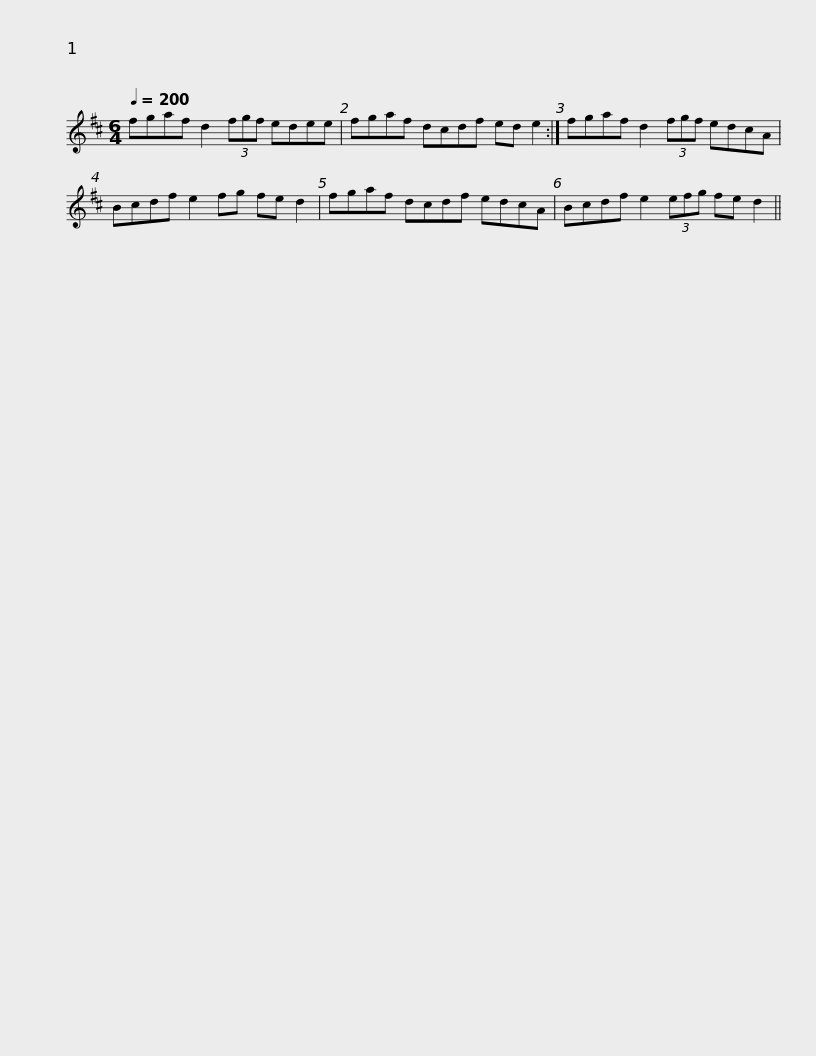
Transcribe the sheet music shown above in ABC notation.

X:1
L:1/8
Q:1/4=200
M:6/4
I:linebreak $
K:D
V:1 treble
V:1
 fgaf d2 (3fgf edee | fgaf dcdf ed e2 :| fgaf d2 (3fgf edcA |$ Bcdf e2 fg fe d2 | fgaf dcdf edcA | %5
 Bcdf e2 (3efg fe d2 || %6
